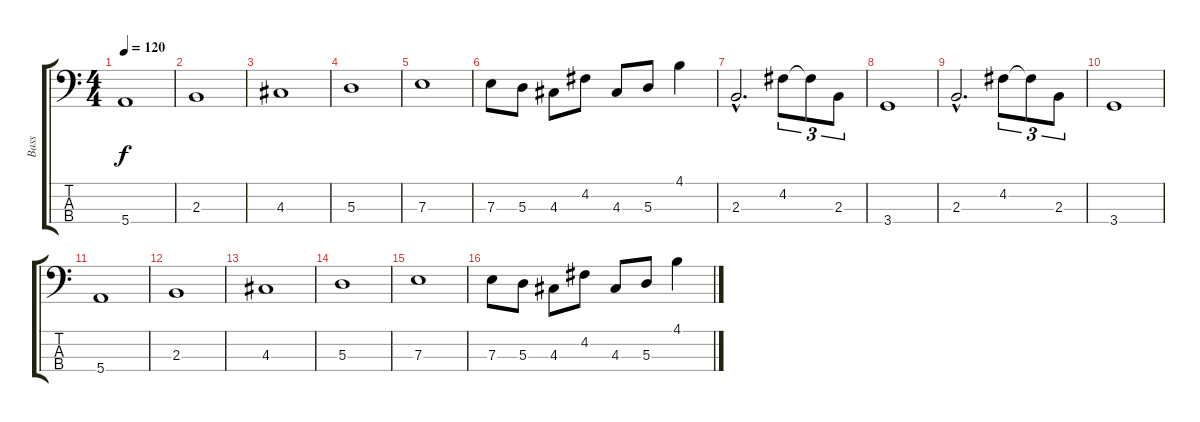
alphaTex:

\track ("Bass" "Bass") {instrument electricbassfinger}
\staff {score tabs}
\tuning (G2 D2 A1 E1) {hide}
\ts (4 4)
\tempo 120
\clef f4
\ks c
5.4.1{dy f} |
2.3.1 |
4.3.1 |
5.3.1 |
7.3.1 |
7.3.8 5.3.8 4.3.8 4.2.8 4.3.8 5.3.8 4.1.4 |
2.3{hac}.2{d} 4.2.8{tu (3 2)} 4.2{t}.8{tu (3 2)} 2.3.8{tu (3 2)} |
3.4.1 |
2.3{hac}.2{d} 4.2.8{tu (3 2)} 4.2{t}.8{tu (3 2)} 2.3.8{tu (3 2)} |
3.4.1 |
5.4.1 |
2.3.1 |
4.3.1 |
5.3.1 |
7.3.1 |
7.3.8 5.3.8 4.3.8 4.2.8 4.3.8 5.3.8 4.1.4
